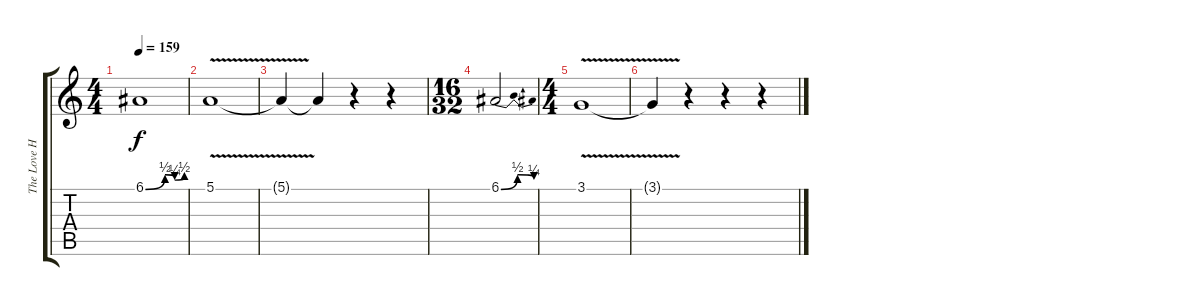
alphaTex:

\track ("The Love Haters(Voice)" "The Love H") {instrument choiraahs}
\staff {score tabs}
\tuning (E4 B3 G3 D3 A2 E2) {hide}
\ts (4 4)
\tempo 159
\clef g2
\ks c
6.1{be (custom 0 0 30 2 45 1 60 2)}.1{dy f} |
5.1{v}.1 |
5.1{t}.4 5.1{t}.4 r.4 r.4 |
\ts (16 32)
6.1{be (bendrelease 0 0 30 2 30 2 60 1)}.2 |
\ts (4 4)
3.1{v}.1 |
3.1{t}.4 r.4 r.4 r.4
